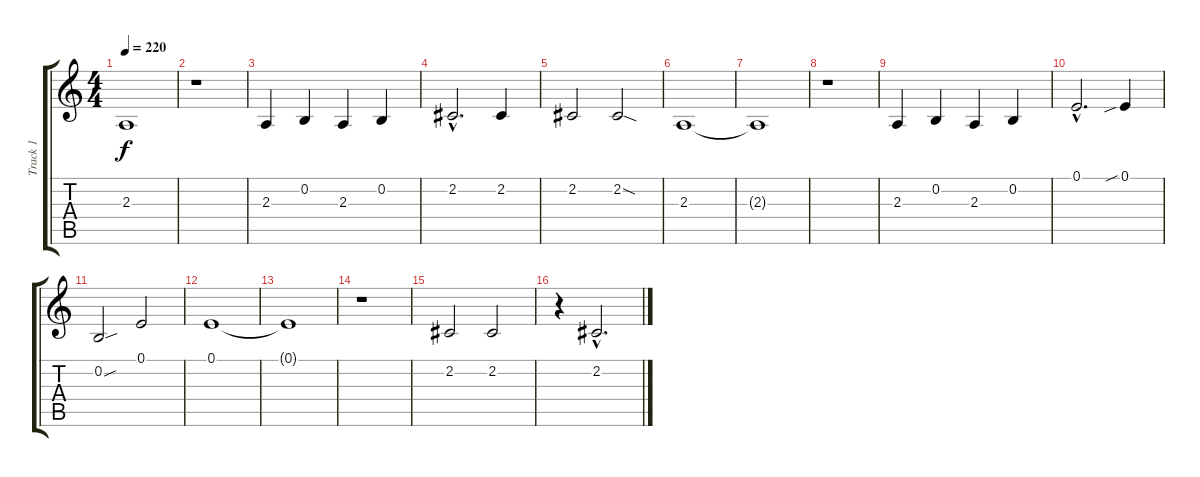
\track ("Track 1" "Track 1") {instrument electricgrandpiano}
\staff {score tabs}
\tuning (E4 B3 G3 D3 A2 E2) {hide}
\ts (4 4)
\tempo 220
\clef g2
\ks c
2.3{t}.1{dy f} |
r.1 |
2.3.4 0.2.4 2.3.4 0.2.4 |
2.2{hac}.2{d} 2.2.4 |
2.2.2 2.2{sod}.2 |
2.3.1 |
2.3{t}.1 |
r.1 |
2.3.4 0.2.4 2.3.4 0.2.4 |
0.1{hac}.2{d} 0.1{sib}.4 |
0.2{sou}.2 0.1.2 |
0.1.1 |
0.1{t}.1 |
r.1 |
2.2.2 2.2.2 |
r.4 2.2{hac}.2{d}
